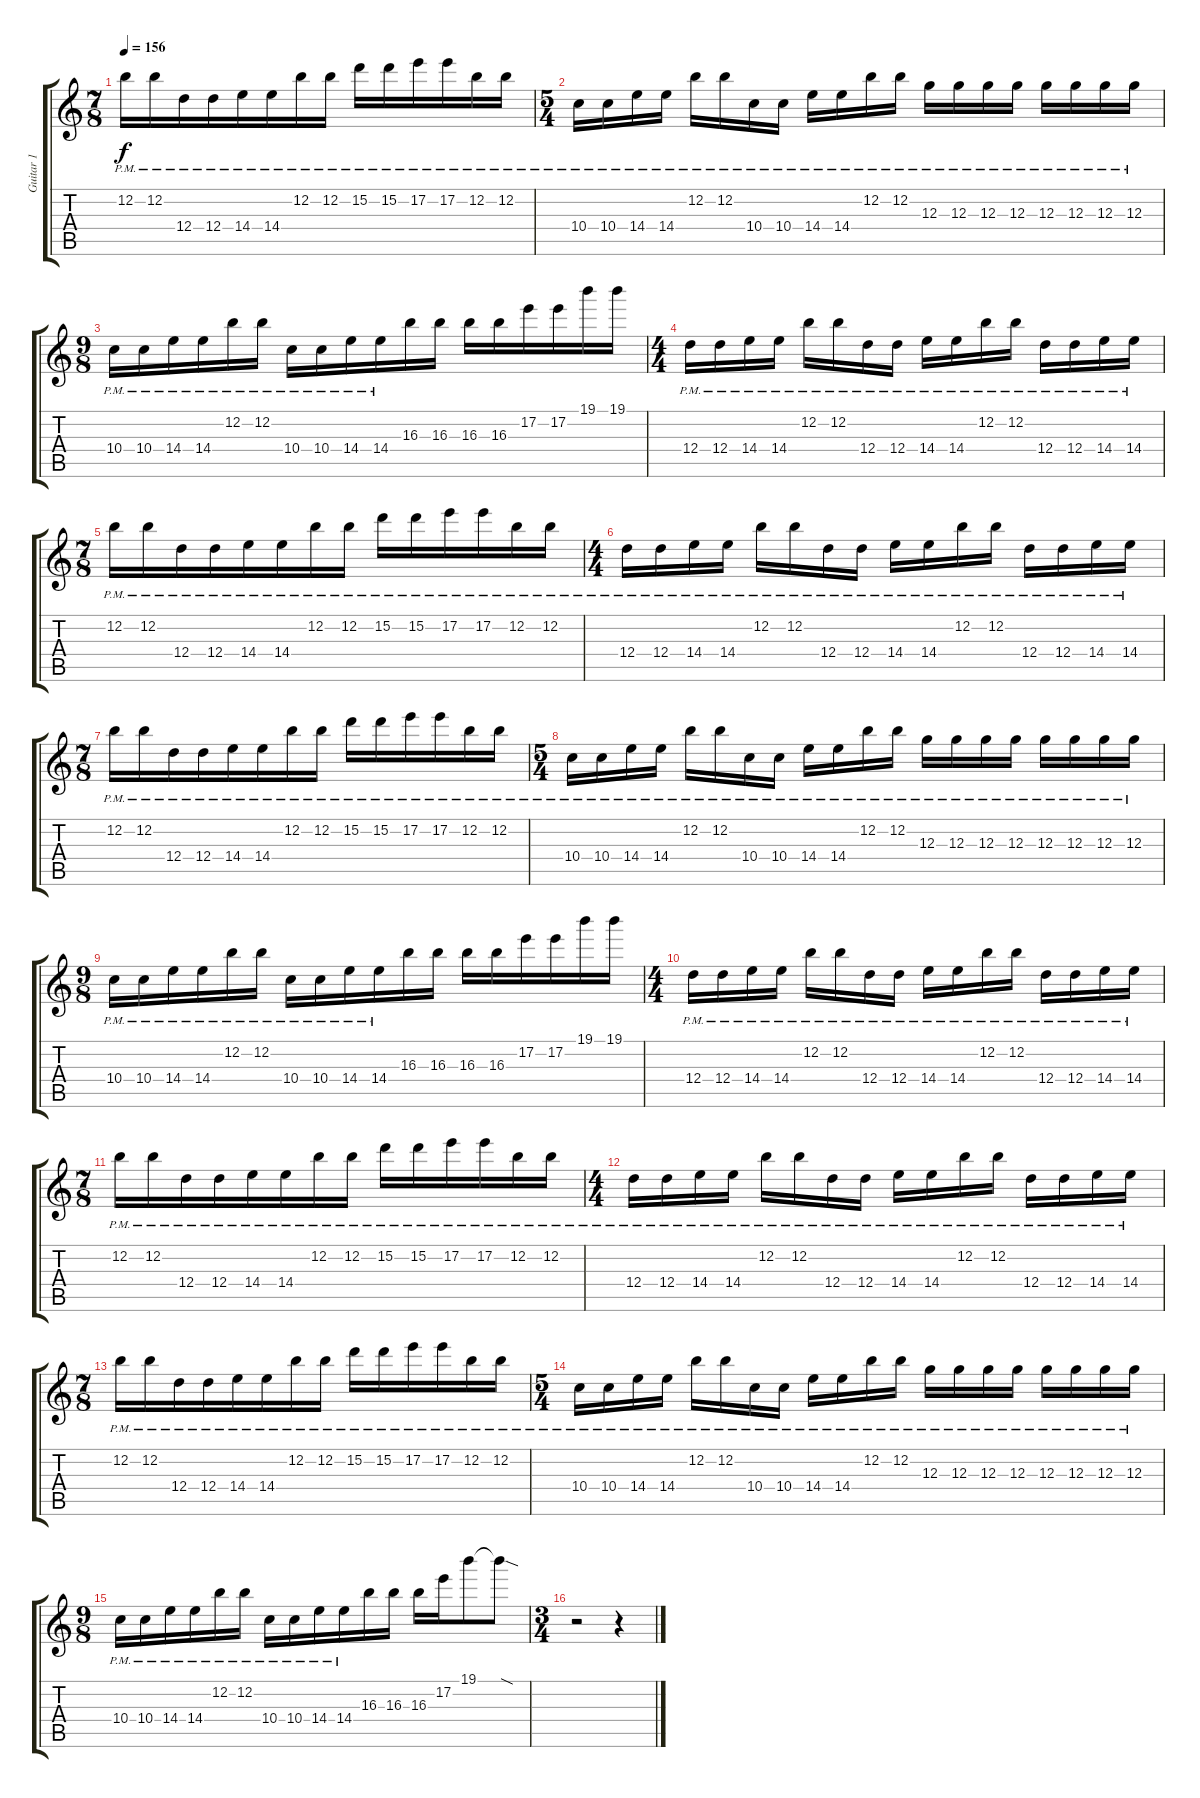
\track ("Guitar 1" "Guitar 1") {instrument distortionguitar}
\staff {score tabs}
\tuning (E4 B3 G3 D3 A2 D2) {hide}
\ts (7 8)
\tempo 156
\clef g2
\ks c
12.2{pm}.16{dy f} 12.2{pm}.16 12.4{pm}.16 12.4{pm}.16 14.4{pm}.16 14.4{pm}.16 12.2{pm}.16 12.2{pm}.16 15.2{pm}.16 15.2{pm}.16 17.2{pm}.16 17.2{pm}.16 12.2{pm}.16 12.2{pm}.16 |
\ts (5 4)
10.4{pm}.16 10.4{pm}.16 14.4{pm}.16 14.4{pm}.16 12.2{pm}.16 12.2{pm}.16 10.4{pm}.16 10.4{pm}.16 14.4{pm}.16 14.4{pm}.16 12.2{pm}.16 12.2{pm}.16 12.3{pm}.16 12.3{pm}.16 12.3{pm}.16 12.3{pm}.16 12.3{pm}.16 12.3{pm}.16 12.3{pm}.16 12.3{pm}.16 |
\ts (9 8)
10.4{pm}.16 10.4{pm}.16 14.4{pm}.16 14.4{pm}.16 12.2{pm}.16 12.2{pm}.16 10.4{pm}.16 10.4{pm}.16 14.4{pm}.16 14.4{pm}.16 16.3.16 16.3.16 16.3.16 16.3.16 17.2.16 17.2.16 19.1.16 19.1.16 |
\ts (4 4)
12.4{pm}.16 12.4{pm}.16 14.4{pm}.16 14.4{pm}.16 12.2{pm}.16 12.2{pm}.16 12.4{pm}.16 12.4{pm}.16 14.4{pm}.16 14.4{pm}.16 12.2{pm}.16 12.2{pm}.16 12.4{pm}.16 12.4{pm}.16 14.4{pm}.16 14.4{pm}.16 |
\ts (7 8)
12.2{pm}.16 12.2{pm}.16 12.4{pm}.16 12.4{pm}.16 14.4{pm}.16 14.4{pm}.16 12.2{pm}.16 12.2{pm}.16 15.2{pm}.16 15.2{pm}.16 17.2{pm}.16 17.2{pm}.16 12.2{pm}.16 12.2{pm}.16 |
\ts (4 4)
12.4{pm}.16 12.4{pm}.16 14.4{pm}.16 14.4{pm}.16 12.2{pm}.16 12.2{pm}.16 12.4{pm}.16 12.4{pm}.16 14.4{pm}.16 14.4{pm}.16 12.2{pm}.16 12.2{pm}.16 12.4{pm}.16 12.4{pm}.16 14.4{pm}.16 14.4{pm}.16 |
\ts (7 8)
12.2{pm}.16 12.2{pm}.16 12.4{pm}.16 12.4{pm}.16 14.4{pm}.16 14.4{pm}.16 12.2{pm}.16 12.2{pm}.16 15.2{pm}.16 15.2{pm}.16 17.2{pm}.16 17.2{pm}.16 12.2{pm}.16 12.2{pm}.16 |
\ts (5 4)
10.4{pm}.16 10.4{pm}.16 14.4{pm}.16 14.4{pm}.16 12.2{pm}.16 12.2{pm}.16 10.4{pm}.16 10.4{pm}.16 14.4{pm}.16 14.4{pm}.16 12.2{pm}.16 12.2{pm}.16 12.3{pm}.16 12.3{pm}.16 12.3{pm}.16 12.3{pm}.16 12.3{pm}.16 12.3{pm}.16 12.3{pm}.16 12.3{pm}.16 |
\ts (9 8)
10.4{pm}.16 10.4{pm}.16 14.4{pm}.16 14.4{pm}.16 12.2{pm}.16 12.2{pm}.16 10.4{pm}.16 10.4{pm}.16 14.4{pm}.16 14.4{pm}.16 16.3.16 16.3.16 16.3.16 16.3.16 17.2.16 17.2.16 19.1.16 19.1.16 |
\ts (4 4)
12.4{pm}.16 12.4{pm}.16 14.4{pm}.16 14.4{pm}.16 12.2{pm}.16 12.2{pm}.16 12.4{pm}.16 12.4{pm}.16 14.4{pm}.16 14.4{pm}.16 12.2{pm}.16 12.2{pm}.16 12.4{pm}.16 12.4{pm}.16 14.4{pm}.16 14.4{pm}.16 |
\ts (7 8)
12.2{pm}.16 12.2{pm}.16 12.4{pm}.16 12.4{pm}.16 14.4{pm}.16 14.4{pm}.16 12.2{pm}.16 12.2{pm}.16 15.2{pm}.16 15.2{pm}.16 17.2{pm}.16 17.2{pm}.16 12.2{pm}.16 12.2{pm}.16 |
\ts (4 4)
12.4{pm}.16 12.4{pm}.16 14.4{pm}.16 14.4{pm}.16 12.2{pm}.16 12.2{pm}.16 12.4{pm}.16 12.4{pm}.16 14.4{pm}.16 14.4{pm}.16 12.2{pm}.16 12.2{pm}.16 12.4{pm}.16 12.4{pm}.16 14.4{pm}.16 14.4{pm}.16 |
\ts (7 8)
12.2{pm}.16 12.2{pm}.16 12.4{pm}.16 12.4{pm}.16 14.4{pm}.16 14.4{pm}.16 12.2{pm}.16 12.2{pm}.16 15.2{pm}.16 15.2{pm}.16 17.2{pm}.16 17.2{pm}.16 12.2{pm}.16 12.2{pm}.16 |
\ts (5 4)
10.4{pm}.16 10.4{pm}.16 14.4{pm}.16 14.4{pm}.16 12.2{pm}.16 12.2{pm}.16 10.4{pm}.16 10.4{pm}.16 14.4{pm}.16 14.4{pm}.16 12.2{pm}.16 12.2{pm}.16 12.3{pm}.16 12.3{pm}.16 12.3{pm}.16 12.3{pm}.16 12.3{pm}.16 12.3{pm}.16 12.3{pm}.16 12.3{pm}.16 |
\ts (9 8)
10.4{pm}.16 10.4{pm}.16 14.4{pm}.16 14.4{pm}.16 12.2{pm}.16 12.2{pm}.16 10.4{pm}.16 10.4{pm}.16 14.4{pm}.16 14.4{pm}.16 16.3.16 16.3.16 16.3.16 17.2.16 19.1.8 19.1{sod t}.8 |
\ts (3 4)
r.2 r.4
